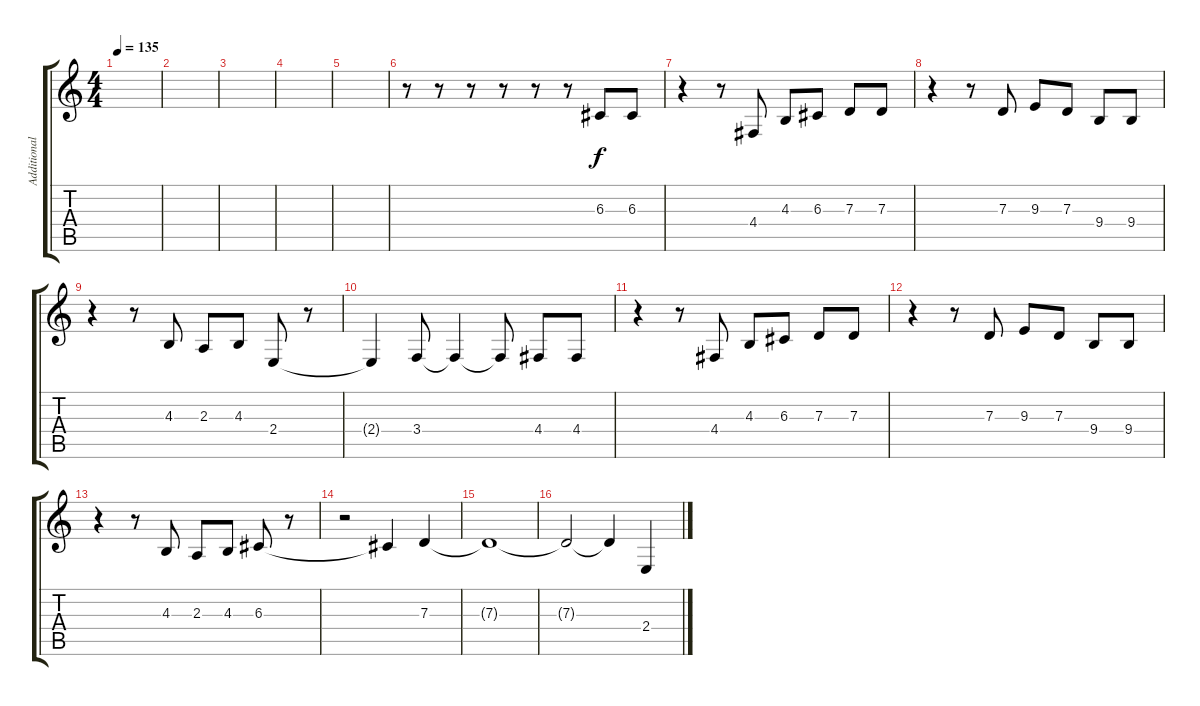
\track ("Additional Musician" "Additional") {instrument trumpet}
\staff {score tabs}
\tuning (E4 B3 G3 D3 A2 E2) {hide}
\ts (4 4)
\tempo 135
\clef g2
\ks c
|
|
|
|
|
r.8 r.8 r.8 r.8 r.8 r.8 6.3.8 6.3.8 |
r.4 r.8 4.4.8 4.3.8 6.3.8 7.3.8 7.3.8 |
r.4 r.8 7.3.8 9.3.8 7.3.8 9.4.8 9.4.8 |
r.4 r.8 4.3.8 2.3.8 4.3.8 2.4.8 r.8 |
2.4{t}.4 3.4.8 3.4{t}.4 3.4{t}.8 4.4.8 4.4.8 |
r.4 r.8 4.4.8 4.3.8 6.3.8 7.3.8 7.3.8 |
r.4 r.8 7.3.8 9.3.8 7.3.8 9.4.8 9.4.8 |
r.4 r.8 4.3.8 2.3.8 4.3.8 6.3.8 r.8 |
r.2 6.3{t}.4 7.3.4 |
7.3{t}.1 |
7.3{t}.2 7.3{t}.4 2.4.4
